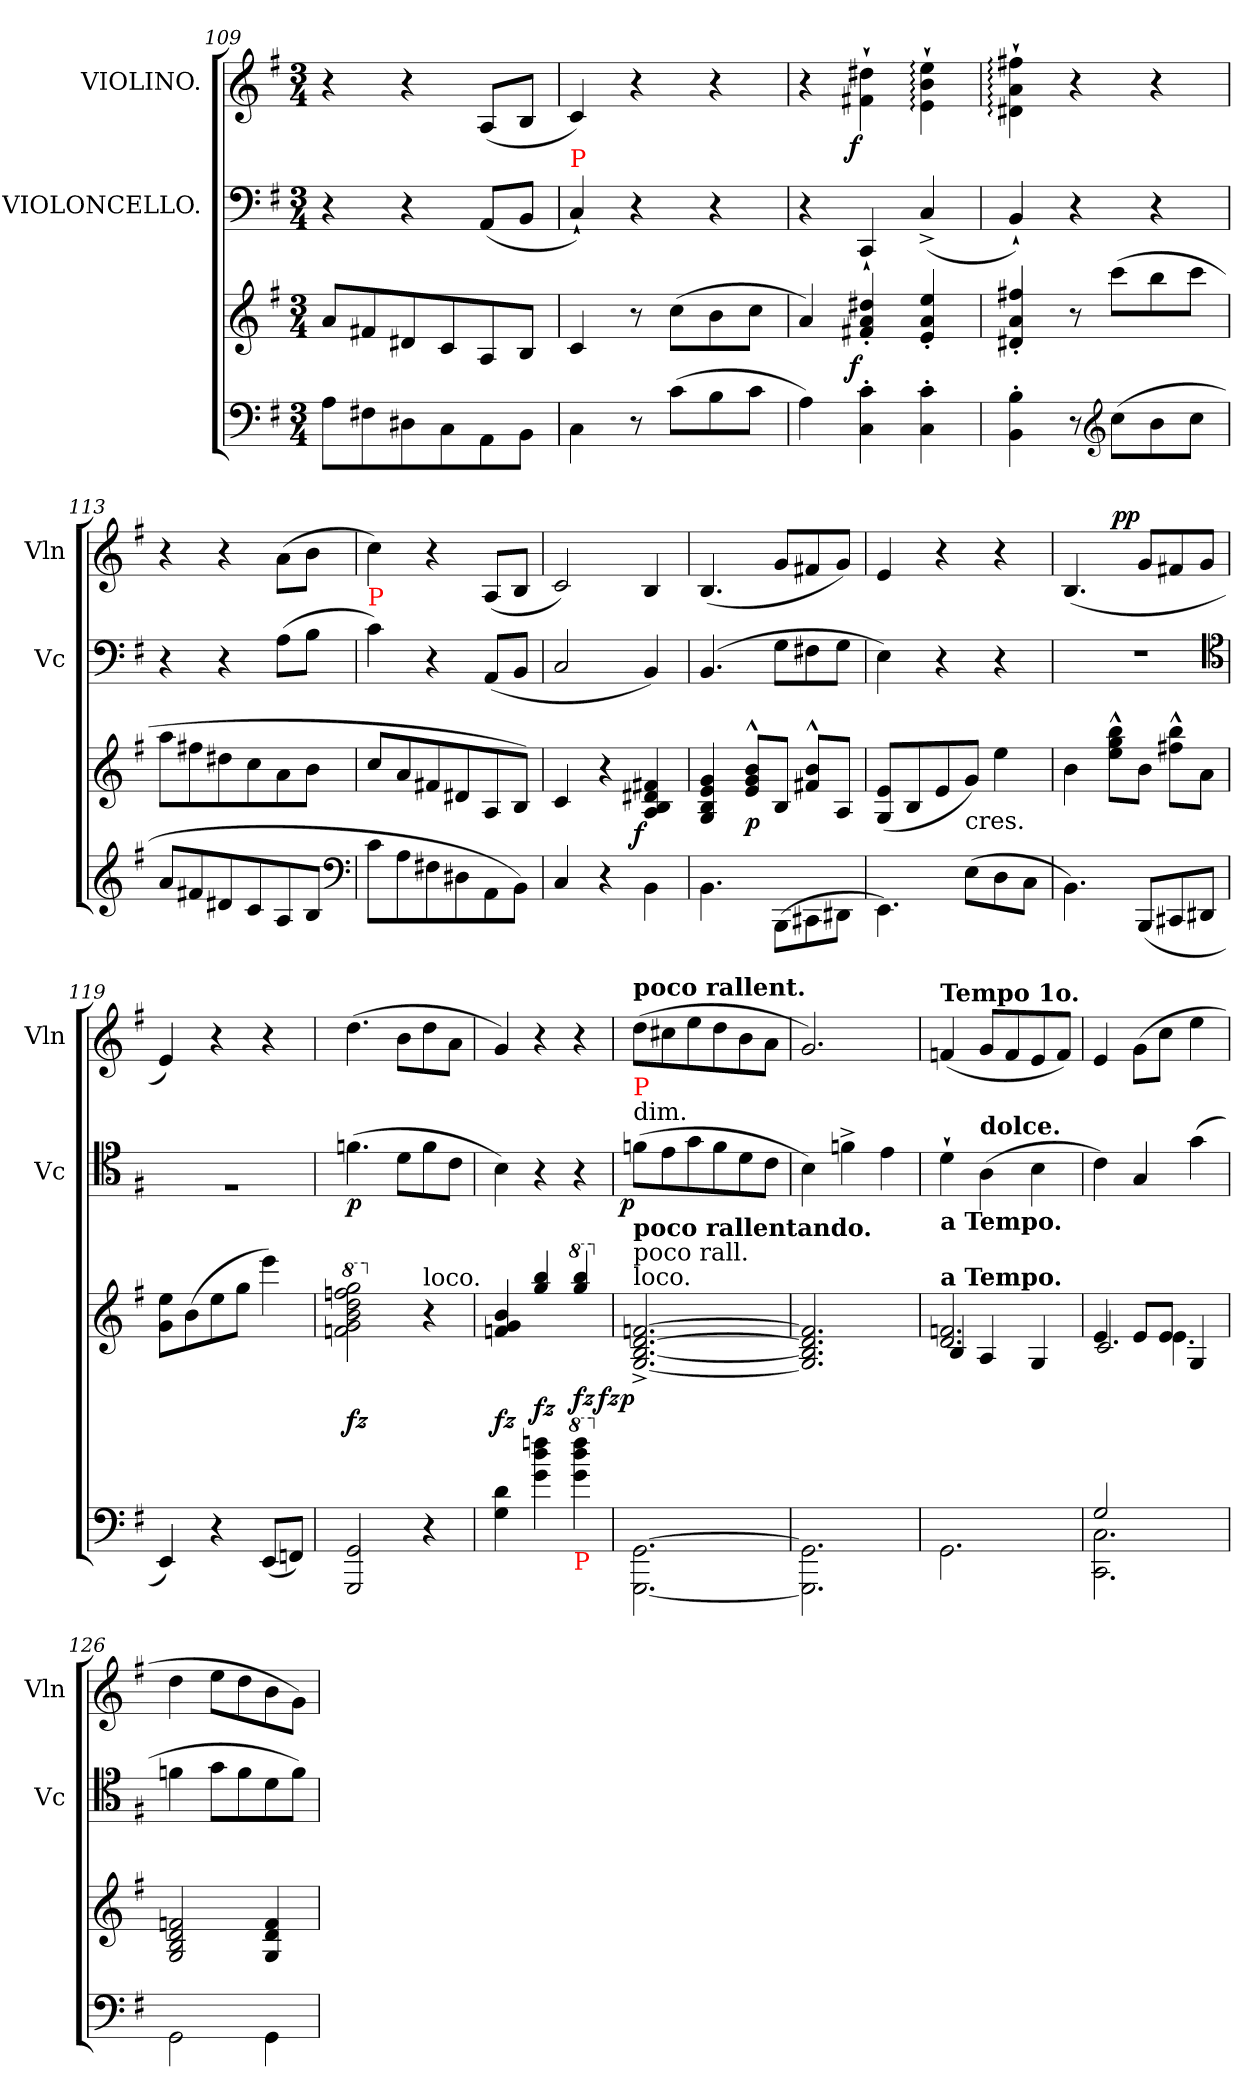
**kern	**kern	**dynam	**kern	**dynam	**kern	**dynam
*part3	*part3	*part3	*part2	*part2	*part1	*part1
*staff4	*staff3	*staff3/4	*staff2	*staff2	*staff1	*staff1
*	*	*	*I"VIOLONCELLO.	*	*I"VIOLINO.	*
*	*	*	*I'Vc	*	*I'Vln	*
*clefF4	*clefG2	*	*clefF4	*	*clefG2	*
*k[f#]	*k[f#]	*	*k[f#]	*	*k[f#]	*
*G:	*G:	*	*G:	*	*G:	*
*M3/4	*M3/4	*	*M3/4	*	*M3/4	*
=109	=109	=109	=109	=109	=109	=109
8AL	8aL	.	4r	.	4r	.
8F#X	8f#X	.	.	.	.	.
8D#X	8d#X	.	4r	.	4r	.
8C	8c	.	.	.	.	.
8AA	8A	.	(<8AAL	.	(<8AL	.
8BBJ	8BJ	.	8BBJ	.	8BJ	.
=110	=110	=110	=110	=110	=110	=110
!	!	!	!LO:TX:a:color=red:t=P	!	!	!
4C\	4c	.	4C`<)	.	4c)	.
8r	8r	.	4r	.	4r	.
(>8cL	(>8ccL	.	.	.	.	.
8B	8b	.	4r	.	4r	.
8cJ	8ccJ	.	.	.	.	.
=111	=111	=111	=111	=111	=111	=111
4A)	4a/)	.	4r	.	4r	.
!	!	!LO:DY:rj	!	!	!	!LO:DY:rj
4c'> 4C'>	4dd#X'< 4a'< 4f#X'<	f	4CC`	.	4dd#X`>\ 4f#X`>\	f
4c'> 4C'>	4ee'< 4a'< 4e'<	.	(<4C^>	.	4ee:`>\ 4b:`>\ 4e:`>\	.
=112	=112	=112	=112	=112	=112	=112
4B'> 4BB'>	4ff#X'< 4a'< 4d#X'<	.	4BB`<)	.	4ff#X:`>\ 4a:`>\ 4d#X:`>\	.
8r	8r	.	4r	.	4r	.
*clefG2	*	*	*	*	*	*
(>8ccL	(>8cccL	.	.	.	.	.
8b	8bb	.	4r	.	4r	.
8ccJ	8cccJ	.	.	.	.	.
=113	=113	=113	=113	=113	=113	=113
8aL	8aaL	.	4r	.	4r	.
8f#X	8ff#X	.	.	.	.	.
8d#X	8dd#X	.	4r	.	4r	.
8c	8cc	.	.	.	.	.
8A	8a	.	(>8AL	.	(8a\L	.
8BJ	8bJ	.	8BJ	.	8b\J	.
*clefF4	*	*	*	*	*	*
=114	=114	=114	=114	=114	=114	=114
!	!	!	!LO:TX:a:color=red:t=P	!	!	!
8cL	8ccL	.	4c)	.	4cc)	.
8A	8a	.	.	.	.	.
8F#X	8f#X	.	4r	.	4r	.
8D#X	8d#X	.	.	.	.	.
8AA\	8A/	.	(<8AAL	.	(<8AL	.
8BB\J)	8B/J)	.	8BBJ	.	8BJ	.
=115	=115	=115	=115	=115	=115	=115
4C/	4c	.	2C	.	2c)	.
4r	4r	.	.	.	.	.
!	!	!LO:DY:rj	!	!	!	!
4BB\	4f#X/ 4d#X/ 4B/ 4A/	f	4BB)	.	4B	.
=116	=116	=116	=116	=116	=116	=116
4.BB\	4g/ 4e/ 4B/ 4G/	.	(>4.BB	.	(<4.B	.
.	8b^^> 8g^^> 8e^^>L	p	.	.	.	.
(8BBBL	8BJ	.	8GL	.	8gL	.
8CC#X	8b^^> 8f#X^^>L	.	8F#X	.	8f#X	.
8DD#X\J	8A/J	.	8GJ	.	8gJ)	.
=117	=117	=117	=117	=117	=117	=117
4.EE\)	(<8e/ 8G/L	.	4E)	.	4e	.
.	8B	.	.	.	.	.
.	8e	.	4r	.	4r	.
!	!LO:TX:c:t=cres.	!	!	!	!	!
(>8EL	8gJ)	.	.	.	.	.
8D	4ee	.	4r	.	4r	.
8CJ	.	.	.	.	.	.
=118	=118	=118	=118	=118	=118	=118
4.BB\)	4b	.	2.rF	.	(<4.B	.
.	8bb^^> 8gg^^> 8ee^^>L	.	.	.	.	.
!	!	!	!	!	!	!LO:DY:a:rj
(<8BBBL	8bJ	.	.	.	8gL	pp
8CC#X	8bb^^> 8ff#X^^>L	.	.	.	8f#X	.
8DD#XJ	8aJ	.	.	.	8gJ	.
*	*	*	*clefC4	*	*	*
=119	=119	=119	=119	=119	=119	=119
4EE)	8ee 8gL	.	2.rF	.	4e)	.
.	(>8b	.	.	.	.	.
4r	8ee	.	.	.	4r	.
.	8ggJ	.	.	.	.	.
(<8EEL	4eee)	.	.	.	4r	.
8FFJ)	.	.	.	.	.	.
=120	=120	=120	=120	=120	=120	=120
*	*8va	*	*	*	*	*
2GG 2GGG	2ggg 2fff 2ddd 2bb 2gg 2ff	fz	(>4.f	p	(>4.dd	.
.	.	.	8dL	.	8bL	.
*	*X8va	*	*	*	*	*
!	!LO:TX:a:t=loco.	!	!	!	!	!
4r	4r	.	8f	.	8dd	.
.	.	.	8cJ	.	8aJ	.
=121	=121	=121	=121	=121	=121	=121
4d 4G	4b 4g 4f	fz	4B)	.	4g)	.
4ff\ 4dd\ 4g\	4bb/ 4gg/	fz	4r	.	4r	.
*8va	*	*	*	*	*	*
*	*8va	*	*	*	*	*
!LO:TX:b:color=red:t=P	!	!	!	!	!	!
4fff\ 4ddd\ 4gg\	4bbb/ 4ggg/	fz	4r	.	4r	.
=122	=122	=122	=122	=122	=122	=122
*X8va	*	*	*	*	*	*
*	*X8va	*	*	*	*	*
!	!	!	!	!	!LO:TX:a:B:t=poco rallent.	!
!	!	!	!LO:TX:t=dim.	!	!	!
!	!	!	!LO:TX:a:color=red:t=P	!	!	!
!	!	!	!LO:TX:b:B:t=poco rallentando.	!	!	!
!	!LO:TX:a:t=loco.	!	!	!	!	!
!	!LO:TX:a:t=poco rall.	!	!	!	!	!
!	!	!LO:DY:rj	!	!LO:DY:rj	!	!
[2.GG\ [2.GGG\	[2.f^>/ [2.d^>/ [2.B^>/ [2.G^>/	fz p	(>8fL	p	(>8ddL	.
.	.	.	8e	.	8cc#X	.
.	.	.	8g	.	8ee	.
.	.	.	8f	.	8dd	.
.	.	.	8d	.	8b	.
.	.	.	8cJ	.	8aJ	.
=123	=123	=123	=123	=123	=123	=123
2.GG]\ 2.GGG]\	2.f]/ 2.d]/ 2.B]/ 2.G]/	.	4B)	.	2.g)	.
.	.	.	4f^<	.	.	.
.	.	.	4e	.	.	.
=124	=124	=124	=124	=124	=124	=124
*	*^	*	*	*	*	*
!	!	!	!	!	!	!LO:TX:a:B:t=Tempo 1o.	!
!	!	!	!	!LO:TX:b:B:t=a Tempo.	!	!	!
!	!LO:TX:a:B:t=a Tempo.	!	!	!	!	!	!
2.GG\	2.f 2.d	4B/	.	4d`>	.	(<4f	.
!	!	!	!	!LO:TX:a:B:t=dolce.	!	!	!
.	.	4A/	.	(>4A	.	8gL	.
.	.	.	.	.	.	8f	.
.	.	4G/	.	4B	.	8e	.
.	.	.	.	.	.	8fJ)	.
=125	=125	=125	=125	=125	=125	=125	=125
*^	*	*^	*	*	*	*	*
2G/	2.C\ 2.CC\	4e	4.ryy	2.c	.	4c)	.	4e	.
.	.	8eL	.	.	.	4G	.	(>8g\L	.
.	.	8eJ	4.e\	.	.	.	.	8ccJ	.
4ryy	.	4G/	.	.	.	(>4g	.	4ee	.
*v	*v	*	*	*	*	*	*	*	*
*	*v	*v	*v	*	*	*	*	*
=126	=126	=126	=126	=126	=126	=126
2GG\	2f/ 2d/ 2B/ 2G/	.	4f	.	4dd	.
.	.	.	8gL	.	8eeL	.
.	.	.	8f	.	8dd	.
4GG\	4f/ 4d/ 4G/	.	8d	.	8b	.
.	.	.	8fJ)	.	8gJ)	.
=	=	=	=	=	=	=
*-	*-	*-	*-	*-	*-	*-
